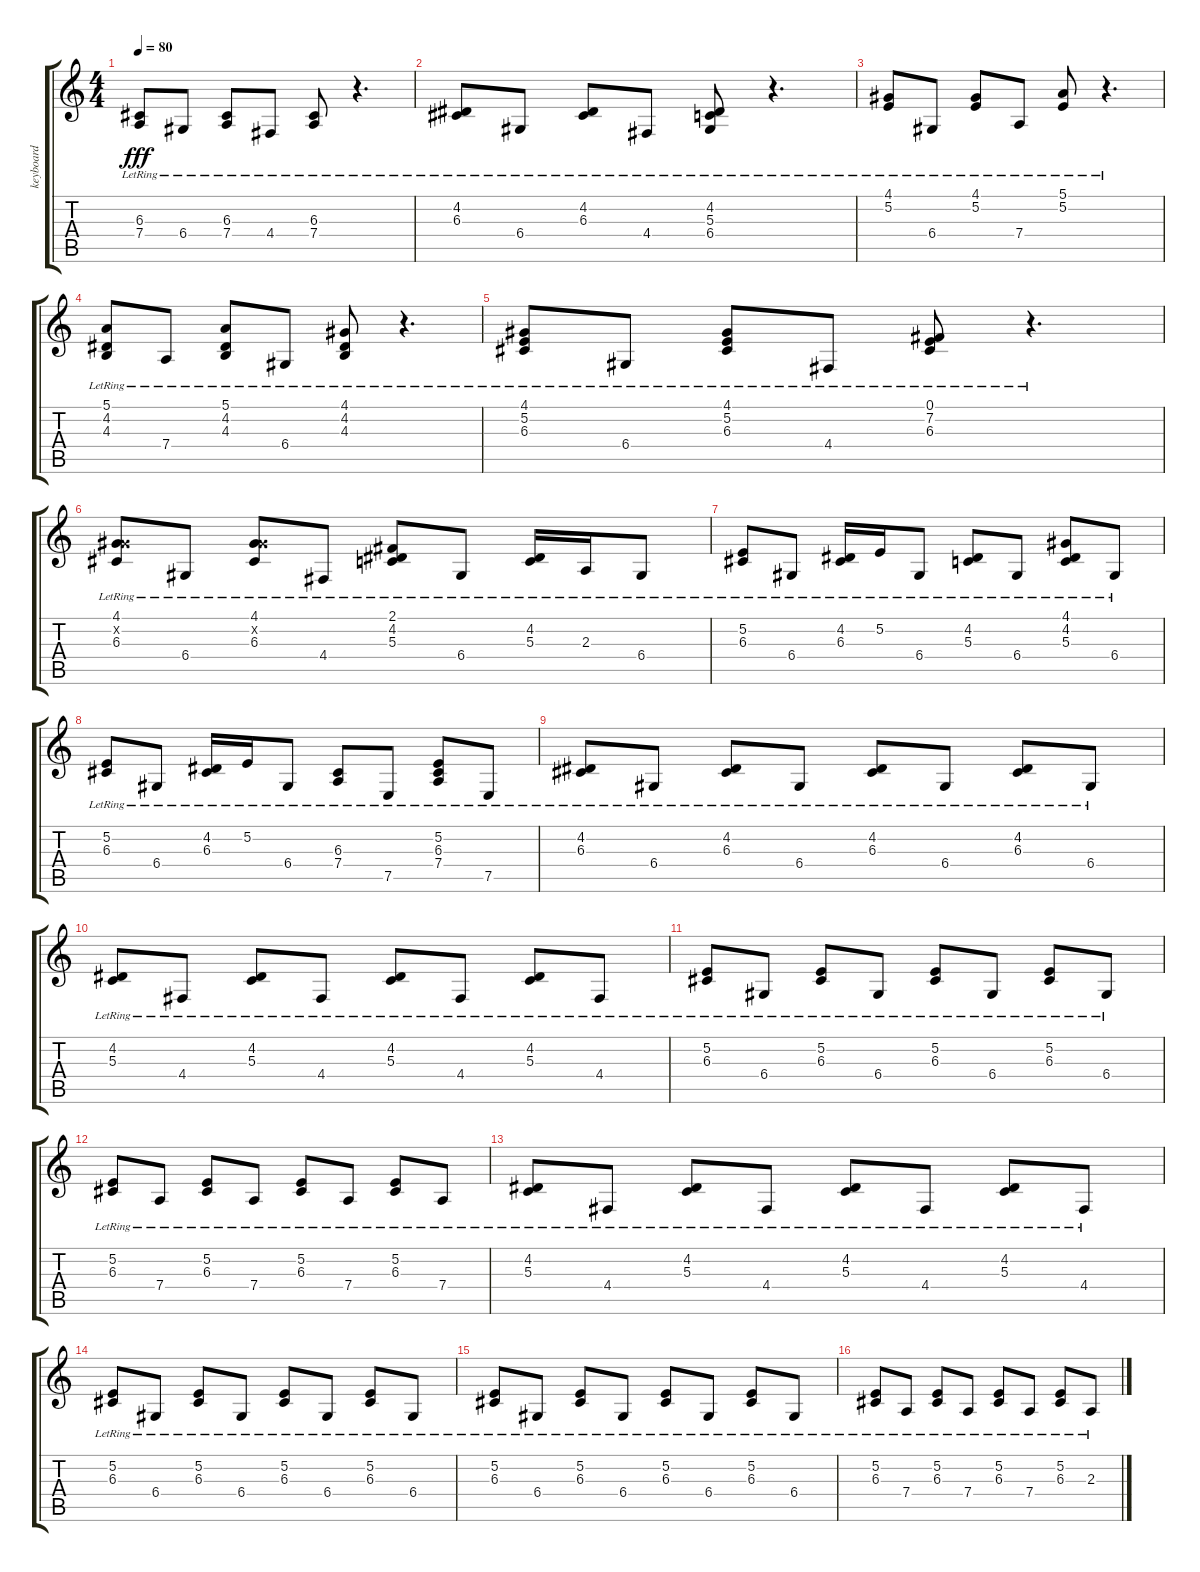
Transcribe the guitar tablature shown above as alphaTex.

\track ("keyboard" "keyboard") {instrument brightacousticpiano}
\staff {score tabs}
\tuning (E4 B3 G3 D3 A2 E2) {hide}
\ts (4 4)
\tempo 80
\clef g2
\ks c
(6.3{lr} 7.4{lr}).8{dy fff} 6.4{lr}.8 (6.3{lr} 7.4{lr}).8 4.4{lr}.8 (6.3{lr} 7.4{lr}).8 r.4{d} |
(4.2{lr} 6.3{lr}).8 6.4{lr}.8 (4.2{lr} 6.3{lr}).8 4.4{lr}.8 (4.2{lr} 5.3{lr} 6.4{lr}).8 r.4{d} |
(4.1{lr} 5.2{lr}).8 6.4{lr}.8 (4.1{lr} 5.2{lr}).8 7.4{lr}.8 (5.1{lr} 5.2{lr}).8 r.4{d} |
(5.1{lr} 4.2{lr} 4.3{lr}).8 7.4{lr}.8 (5.1{lr} 4.2{lr} 4.3{lr}).8 6.4{lr}.8 (4.1{lr} 4.2{lr} 4.3{lr}).8 r.4{d} |
(4.1{lr} 5.2{lr} 6.3{lr}).8 6.4{lr}.8 (4.1{lr} 5.2{lr} 6.3{lr}).8 4.4{lr}.8 (0.1{lr} 7.2{lr} 6.3{lr}).8 r.4{d} |
(4.1{lr} 9.2{x} 6.3{lr}).8 6.4{lr}.8 (4.1{lr} 9.2{x} 6.3{lr}).8 4.4{lr}.8 (2.1{lr} 4.2{lr} 5.3{lr}).8 6.4{lr}.8 (4.2{lr} 5.3{lr}).16 2.3{lr}.16 6.4{lr}.8 |
(5.2{lr} 6.3{lr}).8 6.4{lr}.8 (4.2{lr} 6.3{lr}).16 5.2{lr}.16 6.4{lr}.8 (4.2{lr} 5.3{lr}).8 6.4{lr}.8 (4.1{lr} 4.2{lr} 5.3{lr}).8 6.4{lr}.8 |
(5.2{lr} 6.3{lr}).8 6.4{lr}.8 (4.2{lr} 6.3{lr}).16 5.2{lr}.16 6.4{lr}.8 (6.3{lr} 7.4{lr}).8 7.5{lr}.8 (5.2{lr} 6.3{lr} 7.4{lr}).8 7.5{lr}.8 |
(4.2{lr} 6.3{lr}).8 6.4{lr}.8 (4.2{lr} 6.3{lr}).8 6.4{lr}.8 (4.2{lr} 6.3{lr}).8 6.4{lr}.8 (4.2{lr} 6.3{lr}).8 6.4{lr}.8 |
(4.2{lr} 5.3{lr}).8 4.4{lr}.8 (4.2{lr} 5.3{lr}).8 4.4{lr}.8 (4.2{lr} 5.3{lr}).8 4.4{lr}.8 (4.2{lr} 5.3{lr}).8 4.4{lr}.8 |
(5.2{lr} 6.3{lr}).8 6.4{lr}.8 (5.2{lr} 6.3{lr}).8 6.4{lr}.8 (5.2{lr} 6.3{lr}).8 6.4{lr}.8 (5.2{lr} 6.3{lr}).8 6.4{lr}.8 |
(5.2{lr} 6.3{lr}).8 7.4{lr}.8 (5.2{lr} 6.3{lr}).8 7.4{lr}.8 (5.2{lr} 6.3{lr}).8 7.4{lr}.8 (5.2{lr} 6.3{lr}).8 7.4{lr}.8 |
(4.2{lr} 5.3{lr}).8 4.4{lr}.8 (4.2{lr} 5.3{lr}).8 4.4{lr}.8 (4.2{lr} 5.3{lr}).8 4.4{lr}.8 (4.2{lr} 5.3{lr}).8 4.4{lr}.8 |
(5.2{lr} 6.3{lr}).8 6.4{lr}.8 (5.2{lr} 6.3{lr}).8 6.4{lr}.8 (5.2{lr} 6.3{lr}).8 6.4{lr}.8 (5.2{lr} 6.3{lr}).8 6.4{lr}.8 |
(5.2{lr} 6.3{lr}).8 6.4{lr}.8 (5.2{lr} 6.3{lr}).8 6.4{lr}.8 (5.2{lr} 6.3{lr}).8 6.4{lr}.8 (5.2{lr} 6.3{lr}).8 6.4{lr}.8 |
(5.2{lr} 6.3{lr}).8 7.4{lr}.8 (5.2{lr} 6.3{lr}).8 7.4{lr}.8 (5.2{lr} 6.3{lr}).8 7.4{lr}.8 (5.2{lr} 6.3{lr}).8 2.3{lr}.8
